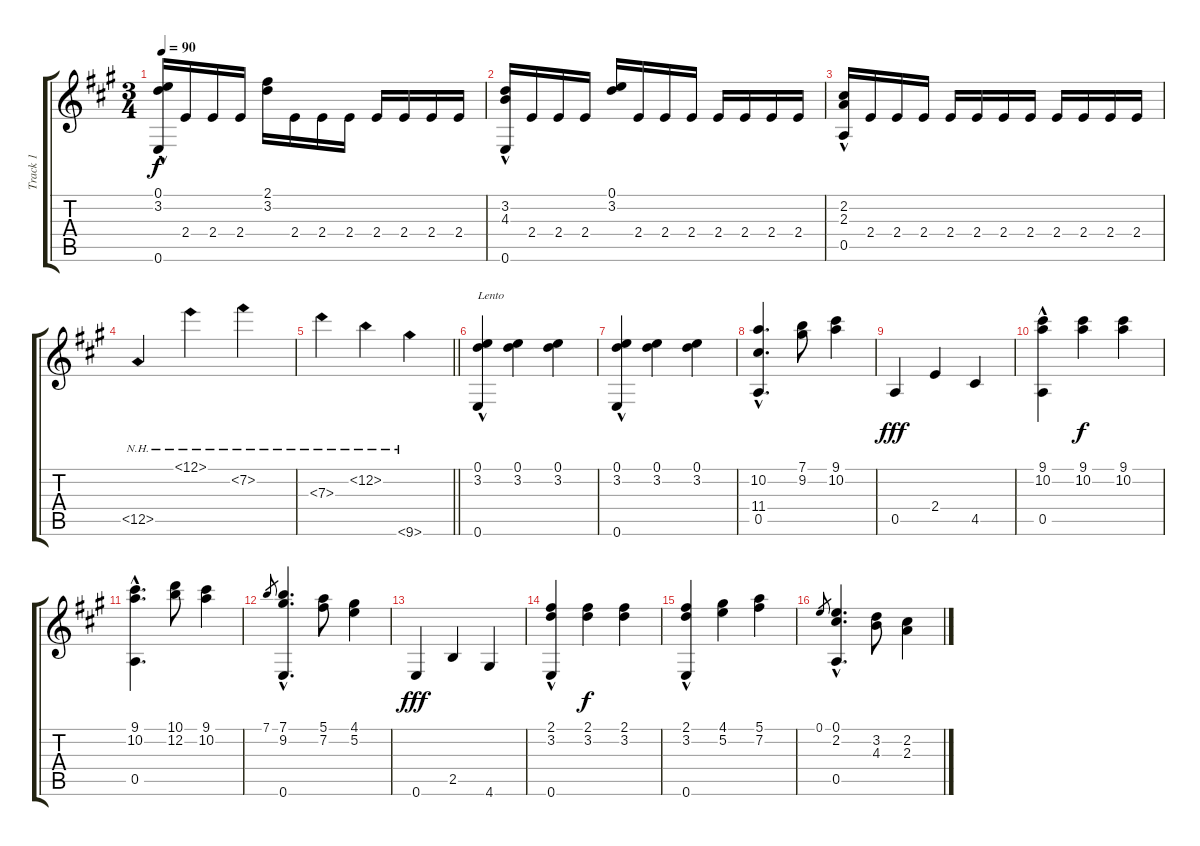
\track ("Track 1" "Track 1") {instrument acousticguitarnylon}
\staff {score tabs}
\tuning (E4 B3 G3 D3 A2 E2) {hide}
\ts (3 4)
\tempo 90
\clef g2
\ks a
(0.1 3.2 0.6{hac}).16{dy f} 2.4.16 2.4.16 2.4.16 (2.1 3.2).16 2.4.16 2.4.16 2.4.16 2.4.16 2.4.16 2.4.16 2.4.16 |
(3.2 4.3 0.6{hac}).16 2.4.16 2.4.16 2.4.16 (0.1 3.2).16 2.4.16 2.4.16 2.4.16 2.4.16 2.4.16 2.4.16 2.4.16 |
(2.2{hac} 2.3{hac} 0.5{hac}).16 2.4.16 2.4.16 2.4.16 2.4.16 2.4.16 2.4.16 2.4.16 2.4.16 2.4.16 2.4.16 2.4.16 |
12.5{nh}.4 12.1{nh}.4 7.2{nh}.4 |
\barLineRight lightlight
7.3{nh}.4 12.2{nh}.4 9.6{nh}.4 |
(0.1 3.2 0.6{hac}).4{txt "Lento"} (0.1 3.2).4 (0.1 3.2).4 |
(0.1 3.2 0.6{hac}).4 (0.1 3.2).4 (0.1 3.2).4 |
(10.2{hac} 11.4{hac} 0.5{hac}).4{d} (7.1 9.2).8 (9.1 10.2).4 |
0.5.4{dy fff} 2.4.4 4.5.4 |
(9.1 10.2 0.5{hac}).4 (9.1 10.2).4{dy f} (9.1 10.2).4 |
(9.1{hac} 10.2{hac} 0.5{hac}).4{d} (10.1 12.2).8 (9.1 10.2).4 |
7.1.8{gr} (7.1{hac} 9.2{hac} 0.6{hac}).4{d} (5.1 7.2).8 (4.1 5.2).4 |
0.6.4{dy fff} 2.5.4 4.6.4 |
(2.1 3.2 0.6{hac}).4 (2.1 3.2).4{dy f} (2.1 3.2).4 |
(2.1 3.2 0.6{hac}).4 (4.1 5.2).4 (5.1 7.2).4 |
0.1.8{gr} (0.1{hac} 2.2{hac} 0.5{hac}).4{d} (3.2 4.3).8 (2.2 2.3).4
